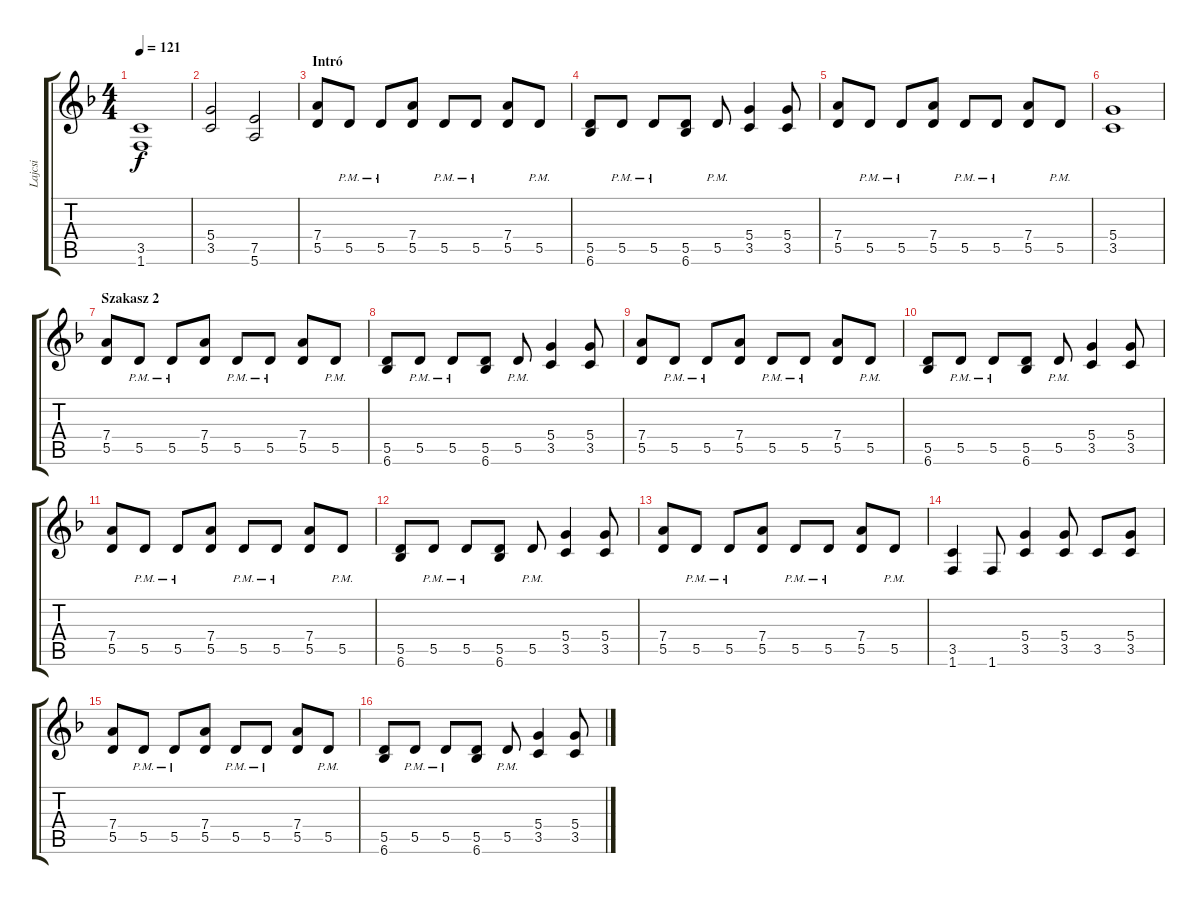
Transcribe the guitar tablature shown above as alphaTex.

\track ("Lajcsi" "Lajcsi") {instrument distortionguitar}
\staff {score tabs}
\tuning (E4 B3 G3 D3 A2 E2) {hide}
\ts (4 4)
\tempo 121
\clef g2
\ks dminor
(3.5 1.6).1{dy f} |
(5.4 3.5).2 (7.5 5.6).2 |
\section ("" "Intró")
(7.4 5.5).8 5.5{pm}.8 5.5{pm}.8 (7.4 5.5).8 5.5{pm}.8 5.5{pm}.8 (7.4 5.5).8 5.5{pm}.8 |
(5.5 6.6).8 5.5{pm}.8 5.5{pm}.8 (5.5 6.6).8 5.5{pm}.8 (5.4 3.5).4 (5.4 3.5).8 |
(7.4 5.5).8 5.5{pm}.8 5.5{pm}.8 (7.4 5.5).8 5.5{pm}.8 5.5{pm}.8 (7.4 5.5).8 5.5{pm}.8 |
(5.4 3.5).1 |
\section ("" "Szakasz 2")
(7.4 5.5).8 5.5{pm}.8 5.5{pm}.8 (7.4 5.5).8 5.5{pm}.8 5.5{pm}.8 (7.4 5.5).8 5.5{pm}.8 |
(5.5 6.6).8 5.5{pm}.8 5.5{pm}.8 (5.5 6.6).8 5.5{pm}.8 (5.4 3.5).4 (5.4 3.5).8 |
(7.4 5.5).8 5.5{pm}.8 5.5{pm}.8 (7.4 5.5).8 5.5{pm}.8 5.5{pm}.8 (7.4 5.5).8 5.5{pm}.8 |
(5.5 6.6).8 5.5{pm}.8 5.5{pm}.8 (5.5 6.6).8 5.5{pm}.8 (5.4 3.5).4 (5.4 3.5).8 |
(7.4 5.5).8 5.5{pm}.8 5.5{pm}.8 (7.4 5.5).8 5.5{pm}.8 5.5{pm}.8 (7.4 5.5).8 5.5{pm}.8 |
(5.5 6.6).8 5.5{pm}.8 5.5{pm}.8 (5.5 6.6).8 5.5{pm}.8 (5.4 3.5).4 (5.4 3.5).8 |
(7.4 5.5).8 5.5{pm}.8 5.5{pm}.8 (7.4 5.5).8 5.5{pm}.8 5.5{pm}.8 (7.4 5.5).8 5.5{pm}.8 |
(3.5 1.6).4 1.6.8 (5.4 3.5).4 (5.4 3.5).8 3.5.8 (5.4 3.5).8 |
(7.4 5.5).8 5.5{pm}.8 5.5{pm}.8 (7.4 5.5).8 5.5{pm}.8 5.5{pm}.8 (7.4 5.5).8 5.5{pm}.8 |
(5.5 6.6).8 5.5{pm}.8 5.5{pm}.8 (5.5 6.6).8 5.5{pm}.8 (5.4 3.5).4 (5.4 3.5).8
